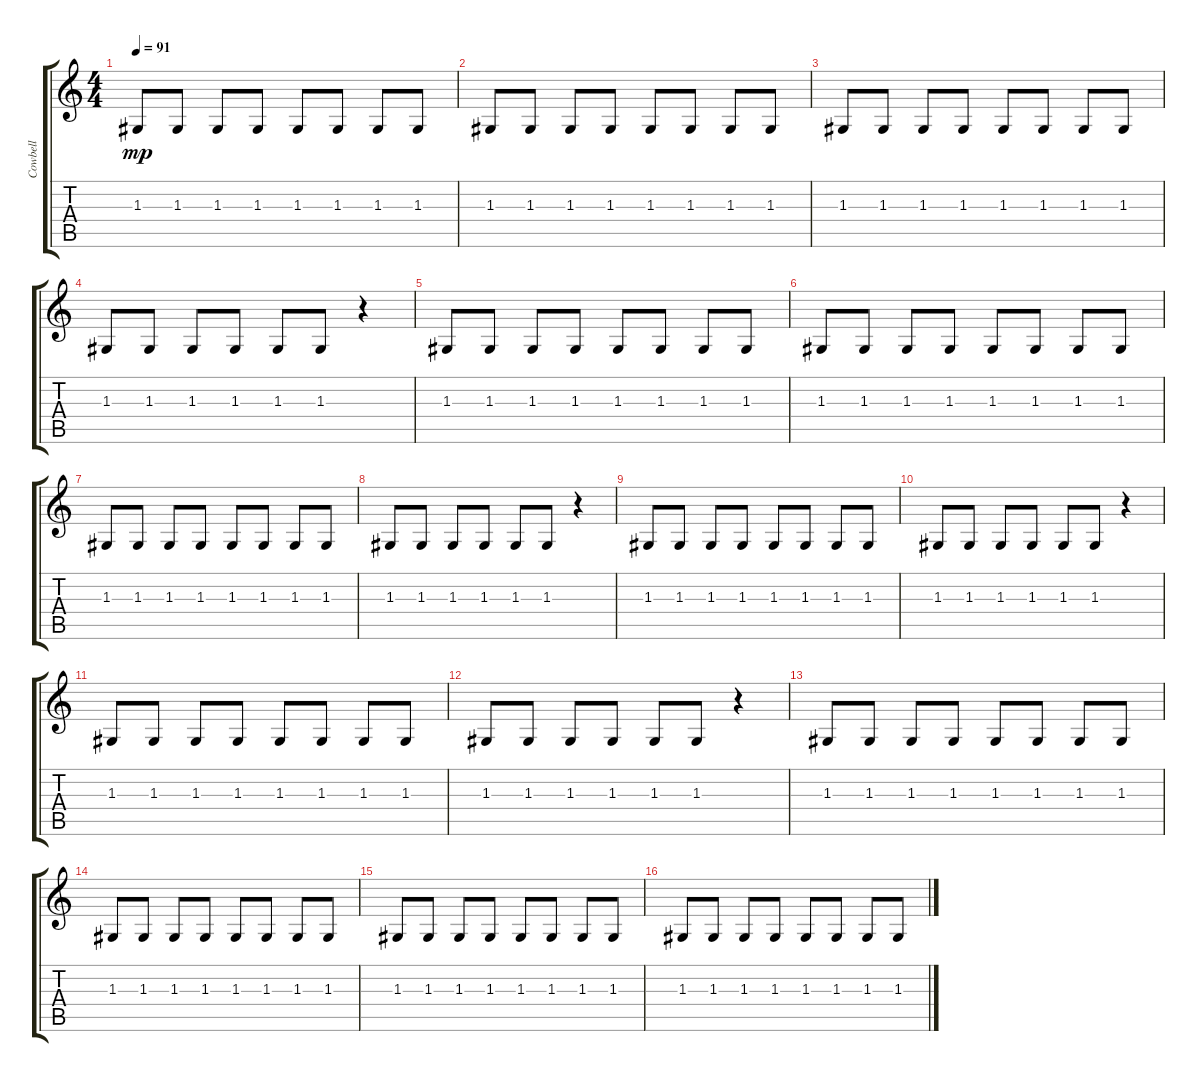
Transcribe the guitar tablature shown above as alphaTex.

\track ("Cowbell" "Cowbell") {instrument whistle}
\staff {score tabs}
\tuning (E4 B3 G3 D3 A2 E2) {hide}
\ts (4 4)
\tempo 91
\clef g2
\ks c
1.3.8{dy mp} 1.3.8 1.3.8 1.3.8 1.3.8 1.3.8 1.3.8 1.3.8 |
1.3.8 1.3.8 1.3.8 1.3.8 1.3.8 1.3.8 1.3.8 1.3.8 |
1.3.8 1.3.8 1.3.8 1.3.8 1.3.8 1.3.8 1.3.8 1.3.8 |
1.3.8 1.3.8 1.3.8 1.3.8 1.3.8 1.3.8 r.4 |
1.3.8 1.3.8 1.3.8 1.3.8 1.3.8 1.3.8 1.3.8 1.3.8 |
1.3.8 1.3.8 1.3.8 1.3.8 1.3.8 1.3.8 1.3.8 1.3.8 |
1.3.8 1.3.8 1.3.8 1.3.8 1.3.8 1.3.8 1.3.8 1.3.8 |
1.3.8 1.3.8 1.3.8 1.3.8 1.3.8 1.3.8 r.4 |
1.3.8{volume 16} 1.3.8 1.3.8 1.3.8 1.3.8 1.3.8 1.3.8 1.3.8 |
1.3.8 1.3.8 1.3.8 1.3.8 1.3.8 1.3.8 r.4 |
1.3.8 1.3.8 1.3.8 1.3.8 1.3.8 1.3.8 1.3.8 1.3.8 |
1.3.8 1.3.8 1.3.8 1.3.8 1.3.8 1.3.8 r.4 |
1.3.8 1.3.8 1.3.8 1.3.8 1.3.8 1.3.8 1.3.8 1.3.8 |
1.3.8 1.3.8 1.3.8 1.3.8 1.3.8 1.3.8 1.3.8 1.3.8 |
1.3.8 1.3.8 1.3.8 1.3.8 1.3.8 1.3.8 1.3.8 1.3.8 |
1.3.8 1.3.8 1.3.8 1.3.8 1.3.8 1.3.8 1.3.8 1.3.8
